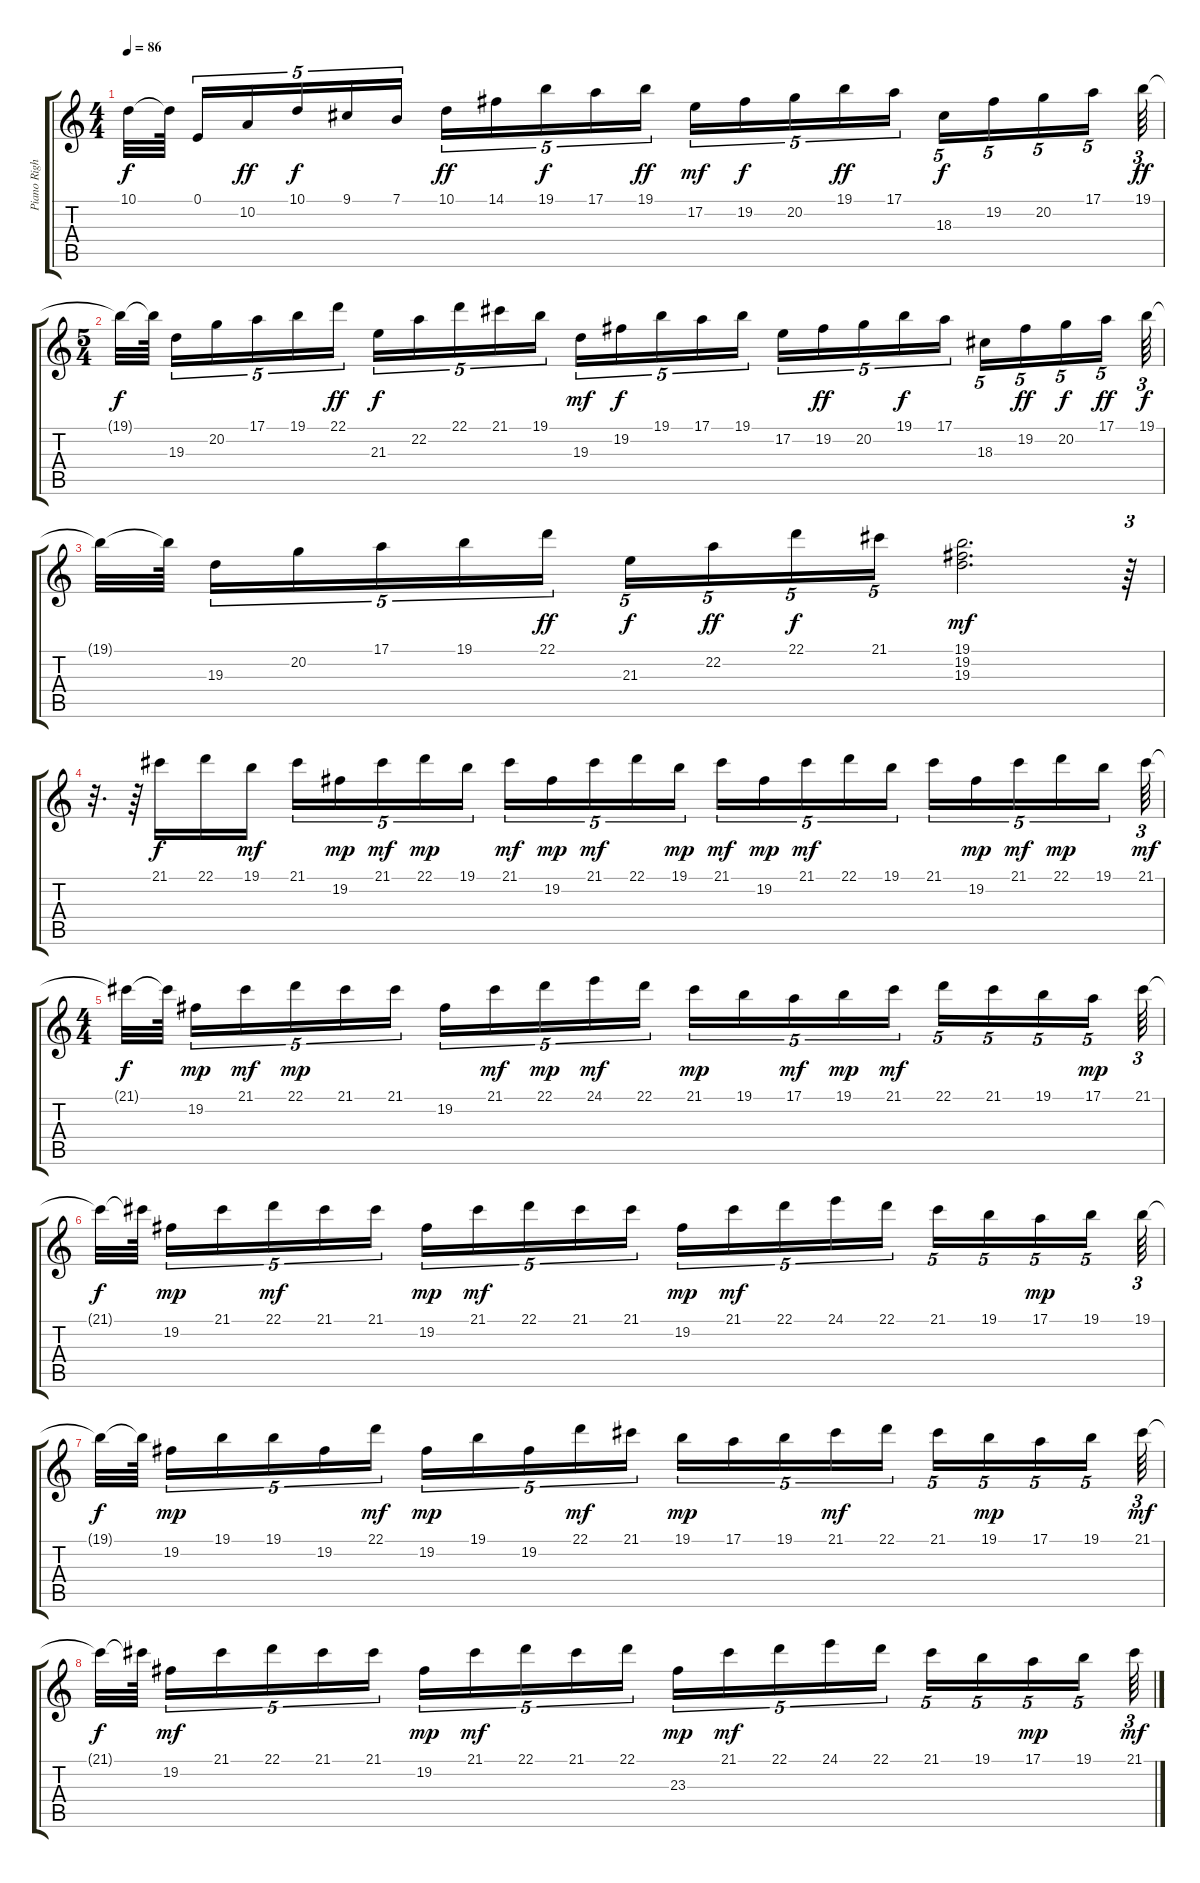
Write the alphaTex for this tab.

\track ("Piano Right" "Piano Righ") {instrument acousticgrandpiano}
\staff {score tabs}
\tuning (E4 B3 G3 D3 A2 E2) {hide}
\ts (4 4)
\tempo 86
\clef g2
\ks c
10.1{t}.32{dy f} 10.1{t}.64{beam splitsecondary} 0.1.16{tu (5 4)} 10.2.16{tu (5 4) dy ff} 10.1.16{tu (5 4) dy f} 9.1.16{tu (5 4)} 7.1.16{tu (5 4)} 10.1.16{tu (5 4) dy ff} 14.1.16{tu (5 4)} 19.1.16{tu (5 4) dy f} 17.1.16{tu (5 4)} 19.1.16{tu (5 4) dy ff} 17.2.16{tu (5 4) dy mf} 19.2.16{tu (5 4) dy f} 20.2.16{tu (5 4)} 19.1.16{tu (5 4) dy ff} 17.1.16{tu (5 4)} 18.3.16{tu (5 4) dy f} 19.2.16{tu (5 4)} 20.2.16{tu (5 4)} 17.1.16{tu (5 4)} 19.1.64{tu (3 2) dy ff} |
\ts (5 4)
19.1{t}.32{dy f} 19.1{t}.64{beam splitsecondary} 19.3.16{tu (5 4)} 20.2.16{tu (5 4)} 17.1.16{tu (5 4)} 19.1.16{tu (5 4)} 22.1.16{tu (5 4) dy ff} 21.3.16{tu (5 4) dy f} 22.2.16{tu (5 4)} 22.1.16{tu (5 4)} 21.1.16{tu (5 4)} 19.1.16{tu (5 4)} 19.3.16{tu (5 4) dy mf} 19.2.16{tu (5 4) dy f} 19.1.16{tu (5 4)} 17.1.16{tu (5 4)} 19.1.16{tu (5 4)} 17.2.16{tu (5 4)} 19.2.16{tu (5 4) dy ff} 20.2.16{tu (5 4)} 19.1.16{tu (5 4) dy f} 17.1.16{tu (5 4)} 18.3.16{tu (5 4)} 19.2.16{tu (5 4) dy ff} 20.2.16{tu (5 4) dy f} 17.1.16{tu (5 4) dy ff} 19.1.64{tu (3 2) dy f} |
19.1{t}.32 19.1{t}.64{beam splitsecondary} 19.3.16{tu (5 4)} 20.2.16{tu (5 4)} 17.1.16{tu (5 4)} 19.1.16{tu (5 4)} 22.1.16{tu (5 4) dy ff} 21.3.16{tu (5 4) dy f} 22.2.16{tu (5 4) dy ff} 22.1.16{tu (5 4) dy f} 21.1.16{tu (5 4)} (19.1 19.2 19.3).2{d dy mf} r.64{tu (3 2)} |
r.32{d} r.64 21.1.16{dy f} 22.1.16 19.1.16{dy mf} 21.1.16{tu (5 4)} 19.2.16{tu (5 4) dy mp} 21.1.16{tu (5 4) dy mf} 22.1.16{tu (5 4) dy mp} 19.1.16{tu (5 4)} 21.1.16{tu (5 4) dy mf} 19.2.16{tu (5 4) dy mp} 21.1.16{tu (5 4) dy mf} 22.1.16{tu (5 4)} 19.1.16{tu (5 4) dy mp} 21.1.16{tu (5 4) dy mf} 19.2.16{tu (5 4) dy mp} 21.1.16{tu (5 4) dy mf} 22.1.16{tu (5 4)} 19.1.16{tu (5 4)} 21.1.16{tu (5 4)} 19.2.16{tu (5 4) dy mp} 21.1.16{tu (5 4) dy mf} 22.1.16{tu (5 4) dy mp} 19.1.16{tu (5 4)} 21.1.64{tu (3 2) dy mf} |
\ts (4 4)
21.1{t}.32{dy f} 21.1{t}.64{beam splitsecondary} 19.2.16{tu (5 4) dy mp} 21.1.16{tu (5 4) dy mf} 22.1.16{tu (5 4) dy mp} 21.1.16{tu (5 4)} 21.1.16{tu (5 4)} 19.2.16{tu (5 4)} 21.1.16{tu (5 4) dy mf} 22.1.16{tu (5 4) dy mp} 24.1.16{tu (5 4) dy mf} 22.1.16{tu (5 4)} 21.1.16{tu (5 4) dy mp} 19.1.16{tu (5 4)} 17.1.16{tu (5 4) dy mf} 19.1.16{tu (5 4) dy mp} 21.1.16{tu (5 4) dy mf} 22.1.16{tu (5 4)} 21.1.16{tu (5 4)} 19.1.16{tu (5 4)} 17.1.16{tu (5 4) dy mp} 21.1.64{tu (3 2)} |
21.1{t}.32{dy f} 21.1{t}.64{beam splitsecondary} 19.2.16{tu (5 4) dy mp} 21.1.16{tu (5 4)} 22.1.16{tu (5 4) dy mf} 21.1.16{tu (5 4)} 21.1.16{tu (5 4)} 19.2.16{tu (5 4) dy mp} 21.1.16{tu (5 4) dy mf} 22.1.16{tu (5 4)} 21.1.16{tu (5 4)} 21.1.16{tu (5 4)} 19.2.16{tu (5 4) dy mp} 21.1.16{tu (5 4) dy mf} 22.1.16{tu (5 4)} 24.1.16{tu (5 4)} 22.1.16{tu (5 4)} 21.1.16{tu (5 4)} 19.1.16{tu (5 4)} 17.1.16{tu (5 4) dy mp} 19.1.16{tu (5 4)} 19.1.64{tu (3 2)} |
19.1{t}.32{dy f} 19.1{t}.64{beam splitsecondary} 19.2.16{tu (5 4) dy mp} 19.1.16{tu (5 4)} 19.1.16{tu (5 4)} 19.2.16{tu (5 4)} 22.1.16{tu (5 4) dy mf} 19.2.16{tu (5 4) dy mp} 19.1.16{tu (5 4)} 19.2.16{tu (5 4)} 22.1.16{tu (5 4) dy mf} 21.1.16{tu (5 4)} 19.1.16{tu (5 4) dy mp} 17.1.16{tu (5 4)} 19.1.16{tu (5 4)} 21.1.16{tu (5 4) dy mf} 22.1.16{tu (5 4)} 21.1.16{tu (5 4)} 19.1.16{tu (5 4) dy mp} 17.1.16{tu (5 4)} 19.1.16{tu (5 4)} 21.1.64{tu (3 2) dy mf} |
21.1{t}.32{dy f} 21.1{t}.64{beam splitsecondary} 19.2.16{tu (5 4) dy mf} 21.1.16{tu (5 4)} 22.1.16{tu (5 4)} 21.1.16{tu (5 4)} 21.1.16{tu (5 4)} 19.2.16{tu (5 4) dy mp} 21.1.16{tu (5 4) dy mf} 22.1.16{tu (5 4)} 21.1.16{tu (5 4)} 22.1.16{tu (5 4)} 23.3.16{tu (5 4) dy mp} 21.1.16{tu (5 4) dy mf} 22.1.16{tu (5 4)} 24.1.16{tu (5 4)} 22.1.16{tu (5 4)} 21.1.16{tu (5 4)} 19.1.16{tu (5 4)} 17.1.16{tu (5 4) dy mp} 19.1.16{tu (5 4)} 21.1.64{tu (3 2) dy mf}
